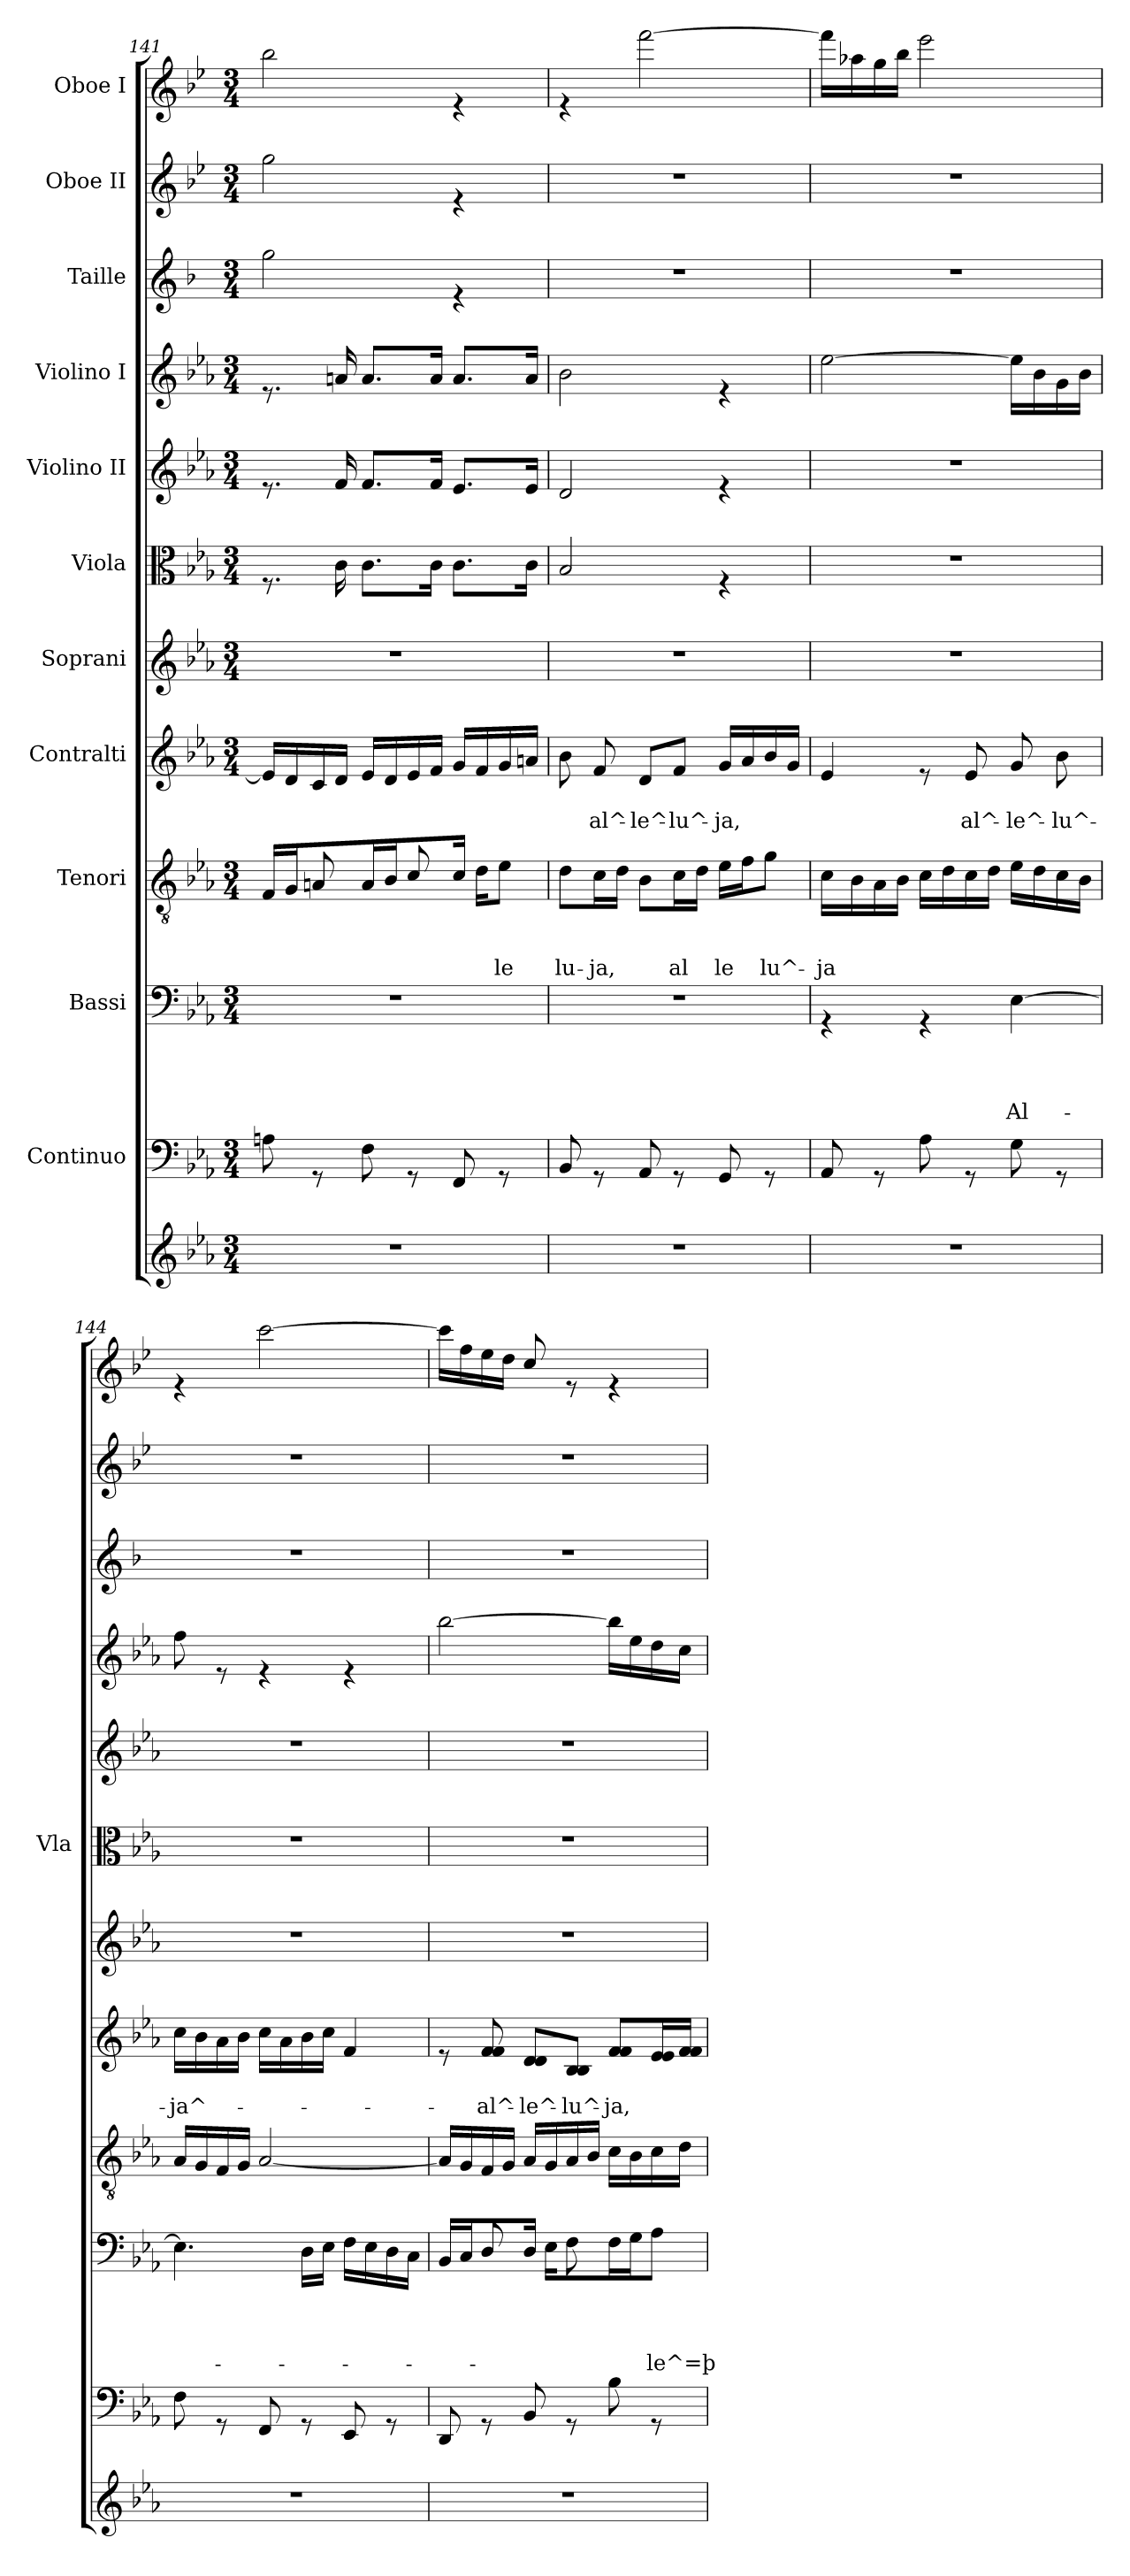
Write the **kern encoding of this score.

**kern	**kern	**kern	**text	**text	**text	**text	**kern	**text	**text	**text	**kern	**text	**text	**kern	**kern	**kern	**kern	**kern	**kern	**kern
*part12	*part11	*part10	*part10	*part10	*part10	*part10	*part9	*part9	*part9	*part9	*part8	*part8	*part8	*part7	*part6	*part5	*part4	*part3	*part2	*part1
*staff12	*staff11	*staff10	*staff10	*staff10	*staff10	*staff10	*staff9	*staff9	*staff9	*staff9	*staff8	*staff8	*staff8	*staff7	*staff6	*staff5	*staff4	*staff3	*staff2	*staff1
*	*I"Continuo	*I"Bassi	*	*	*	*	*I"Tenori	*	*	*	*I"Contralti	*	*	*I"Soprani	*I"Viola	*I"Violino II	*I"Violino I	*I"Taille	*I"Oboe II	*I"Oboe I
*	*	*	*	*	*	*	*	*	*	*	*	*	*	*	*I'Vla	*	*	*	*	*
*clefG2	*clefF4	*clefF4	*	*	*	*	*clefGv2	*	*	*	*clefG2	*	*	*clefG2	*clefC3	*clefG2	*clefG2	*clefG2	*clefG2	*clefG2
*	*	*	*	*	*	*	*	*	*	*	*	*	*	*	*	*	*	*ITrd4c7	*ITrd4c7	*ITrd4c7
*k[b-e-a-]	*k[b-e-a-]	*k[b-e-a-]	*	*	*	*	*k[b-e-a-]	*	*	*	*k[b-e-a-]	*	*	*k[b-e-a-]	*k[b-e-a-]	*k[b-e-a-]	*k[b-e-a-]	*k[b-e-]	*k[b-e-a-]	*k[b-e-a-]
*E-:	*E-:	*E-:	*	*	*	*	*E-:	*	*	*	*E-:	*	*	*E-:	*E-:	*E-:	*E-:	*B-:	*E-:	*E-:
*M3/4	*M3/4	*M3/4	*	*	*	*	*M3/4	*	*	*	*M3/4	*	*	*M3/4	*M3/4	*M3/4	*M3/4	*M3/4	*M3/4	*M3/4
=141	=141	=141	=141	=141	=141	=141	=141	=141	=141	=141	=141	=141	=141	=141	=141	=141	=141	=141	=141	=141
*	*	*	*	*	*	*	*^	*	*	*	*	*	*	*	*	*	*	*	*	*
2.r	8An\	2.r	.	.	.	.	16F/LL	8ryy	.	.	.	16e-/LL]	.	.	2.r	8.rF	8.re	8.re	2cc\	2cc\	2ee-\
.	.	.	.	.	.	.	16G/	.	.	.	.	16d/	.	.	.	.	.	.	.	.	.
.	8rGG	.	.	.	.	.	8ryy	8An/	.	.	.	16c/	.	.	.	.	.	.	.	.	.
.	.	.	.	.	.	.	.	.	.	.	.	16d/JJ	.	.	.	16c\	16f/	16an/	.	.	.
.	8F\	.	.	.	.	.	16A/	8ryy	.	.	.	16e-/LL	.	.	.	8.c\L	8.f/L	8.a/L	.	.	.
.	.	.	.	.	.	.	16B-/	.	.	.	.	16d/	.	.	.	.	.	.	.	.	.
.	8rGG	.	.	.	.	.	8ryy	8c/	.	.	.	16e-/	.	.	.	.	.	.	.	.	.
.	.	.	.	.	.	.	.	.	.	.	.	16f/JJ	.	.	.	16c\Jk	16f/Jk	16a/Jk	.	.	.
.	8FF/	.	.	.	.	.	16c/JJ	16ryy	.	.	.	16g/LL	.	.	.	8.c\L	8.e-/L	8.a/L	4re	4re	4re
.	.	.	.	.	.	.	8.ryy	16d\KL	.	.	.	16f/	.	.	.	.	.	.	.	.	.
!	!	!	!	!	!	!	!	!	!	!	!LO:LY:b	!	!	!	!	!	!	!	!	!	!
.	8rGG	.	.	.	.	.	.	8e-\J	.	.	-le-	16g/	.	.	.	.	.	.	.	.	.
.	.	.	.	.	.	.	.	.	.	.	.	16an/JJ	.	.	.	16c\Jk	16e-/Jk	16a/Jk	.	.	.
*	*	*	*	*	*	*	*v	*v	*	*	*	*	*	*	*	*	*	*	*	*	*
=142	=142	=142	=142	=142	=142	=142	=142	=142	=142	=142	=142	=142	=142	=142	=142	=142	=142	=142	=142	=142
!	!	!	!	!	!	!	!	!	!	!LO:LY:b	!	!	!	!	!	!	!	!	!	!
2.r	8BB-/	2.r	.	.	.	.	8d\L	.	.	-lu-	8b-\	.	.	2.r	2B-/	2d/	2b-\	2.r	2.r	4re
!	!	!	!	!	!	!	!	!	!	!LO:LY:b	!	!	!LO:LY:b	!	!	!	!	!	!	!
.	8rGG	.	.	.	.	.	16c\L	.	.	-ja,	8f/	.	al^-	.	.	.	.	.	.	.
.	.	.	.	.	.	.	16d\JJ	.	.	.	.	.	.	.	.	.	.	.	.	.
!	!	!	!	!	!	!	!	!	!	!	!	!	!LO:LY:b	!	!	!	!	!	!	!
.	8AA-/	.	.	.	.	.	8B-\L	.	.	.	8d/L	.	-le^-	.	.	.	.	.	.	[2bb-\
!	!	!	!	!	!	!	!	!	!	!LO:LY:b	!	!	!LO:LY:b	!	!	!	!	!	!	!
.	8rGG	.	.	.	.	.	16c\L	.	.	al	8f/J	.	-lu^-	.	.	.	.	.	.	.
.	.	.	.	.	.	.	16d\JJ	.	.	.	.	.	.	.	.	.	.	.	.	.
!	!	!	!	!	!	!	!	!	!	!LO:LY:b	!	!	!LO:LY:b	!	!	!	!	!	!	!
.	8GG/	.	.	.	.	.	16e-\LL	.	.	le	16g/LL	.	-ja,	.	4rF	4re	4re	.	.	.
.	.	.	.	.	.	.	16f\J	.	.	.	16a-i/	.	.	.	.	.	.	.	.	.
!	!	!	!	!	!	!	!	!	!	!LO:LY:b	!	!	!	!	!	!	!	!	!	!
.	8rGG	.	.	.	.	.	8g\J	.	.	lu^-	16b-/	.	.	.	.	.	.	.	.	.
.	.	.	.	.	.	.	.	.	.	.	16g/JJ	.	.	.	.	.	.	.	.	.
!!LO:LB:g=z
=143	=143	=143	=143	=143	=143	=143	=143	=143	=143	=143	=143	=143	=143	=143	=143	=143	=143	=143	=143	=143
!	!	!	!	!	!	!	!	!	!	!LO:LY:b	!	!	!	!	!	!	!	!	!	!
2.r	8AA-/	4rGG	.	.	.	.	16c\LL	.	.	-ja	4e-/	.	.	2.r	2.r	2.r	[2ee-\	2.r	2.r	16bb-\LL]
.	.	.	.	.	.	.	16B-\	.	.	.	.	.	.	.	.	.	.	.	.	16dd-X\
.	8rGG	.	.	.	.	.	16A-\	.	.	.	.	.	.	.	.	.	.	.	.	16cc\
.	.	.	.	.	.	.	16B-\JJ	.	.	.	.	.	.	.	.	.	.	.	.	16ee-\JJ
.	8A-\	4rGG	.	.	.	.	16c\LL	.	.	.	8re	.	.	.	.	.	.	.	.	2aa-\
.	.	.	.	.	.	.	16d\	.	.	.	.	.	.	.	.	.	.	.	.	.
!	!	!	!	!	!	!	!	!	!	!	!	!	!LO:LY:b	!	!	!	!	!	!	!
.	8rGG	.	.	.	.	.	16c\	.	.	.	8e-/	.	al^-	.	.	.	.	.	.	.
.	.	.	.	.	.	.	16d\JJ	.	.	.	.	.	.	.	.	.	.	.	.	.
!	!	!	!	!	!	!LO:LY:b	!	!	!	!	!	!	!LO:LY:b	!	!	!	!	!	!	!
.	8G\	[>4E-\	.	.	.	Al-	16e-\LL	.	.	.	8g/	.	-le^-	.	.	.	16ee-\LL]	.	.	.
.	.	.	.	.	.	.	16d\	.	.	.	.	.	.	.	.	.	16b-\	.	.	.
!	!	!	!	!	!	!	!	!	!	!	!	!	!LO:LY:b	!	!	!	!	!	!	!
.	8rGG	.	.	.	.	.	16c\	.	.	.	8b-\	.	-lu^-	.	.	.	16g\	.	.	.
.	.	.	.	.	.	.	16B-\JJ	.	.	.	.	.	.	.	.	.	16b-\JJ	.	.	.
=144	=144	=144	=144	=144	=144	=144	=144	=144	=144	=144	=144	=144	=144	=144	=144	=144	=144	=144	=144	=144
!	!	!	!	!	!	!	!	!	!	!	!	!	!LO:LY:b	!	!	!	!	!	!	!
2.r	8F\	4.E-\]	.	.	.	.	16A-/LL	.	.	.	16cc\LL	.	-ja^-	2.r	2.r	2.r	8ff\	2.r	2.r	4re
.	.	.	.	.	.	.	16G/	.	.	.	16b-\	.	.	.	.	.	.	.	.	.
.	8rGG	.	.	.	.	.	16F/	.	.	.	16a-\	.	.	.	.	.	8re	.	.	.
.	.	.	.	.	.	.	16G/JJ	.	.	.	16b-\JJ	.	.	.	.	.	.	.	.	.
.	8FF/	.	.	.	.	.	[<2A-/	.	.	.	16cc\LL	.	.	.	.	.	4re	.	.	[2ff\
.	.	.	.	.	.	.	.	.	.	.	16a-\	.	.	.	.	.	.	.	.	.
.	8rGG	16D\LL	.	.	.	.	.	.	.	.	16b-\	.	.	.	.	.	.	.	.	.
.	.	16E-\JJ	.	.	.	.	.	.	.	.	16cc\JJ	.	.	.	.	.	.	.	.	.
.	8EE-/	16F\LL	.	.	.	.	.	.	.	.	4f/	.	.	.	.	.	4re	.	.	.
.	.	16E-\	.	.	.	.	.	.	.	.	.	.	.	.	.	.	.	.	.	.
.	8rGG	16D\	.	.	.	.	.	.	.	.	.	.	.	.	.	.	.	.	.	.
.	.	16C\JJ	.	.	.	.	.	.	.	.	.	.	.	.	.	.	.	.	.	.
!!LO:PB:g=z
=145	=145	=145	=145	=145	=145	=145	=145	=145	=145	=145	=145	=145	=145	=145	=145	=145	=145	=145	=145	=145
*	*	*^	*	*	*	*	*	*	*	*	*	*	*	*	*	*	*	*	*	*
*	*	*	*^	*	*	*	*	*	*	*	*	*	*	*	*	*	*	*	*	*	*
2.r	8DD/	16BB-/LL	8ryy	4.ryy	.	.	.	.	16A-/LL]	.	.	.	8re	.	.	2.r	2.r	2.r	[2bb-\	2.r	2.r	16ff\LL]
.	.	16C/	.	.	.	.	.	.	16G/	.	.	.	.	.	.	.	.	.	.	.	.	16b-\
!	!	!	!	!	!	!	!	!	!	!	!	!	!	!	!LO:LY:b	!	!	!	!	!	!	!
.	8rGG	8ryy	8D/	.	.	.	.	.	16F/	.	.	.	8f/ 8f/	.	-al^-	.	.	.	.	.	.	16a-\
.	.	.	.	.	.	.	.	.	16G/JJ	.	.	.	.	.	.	.	.	.	.	.	.	16g\JJ
!	!	!	!	!	!	!	!	!	!	!	!	!	!	!	!LO:LY:b	!	!	!	!	!	!	!
.	8BB-/	16D/JJ	16ryy	.	.	.	.	.	16A-/LL	.	.	.	8d/ 8d/L	.	-le^-	.	.	.	.	.	.	8f/
.	.	4..ryy	16E-\LL	.	.	.	.	.	16G/	.	.	.	.	.	.	.	.	.	.	.	.	.
!	!	!	!	!	!	!	!	!	!	!	!	!	!	!	!LO:LY:b	!	!	!	!	!	!	!
.	8rGG	.	8ryy	8F\	.	.	.	.	16A-/	.	.	.	8B-/ 8B-/J	.	-lu^-	.	.	.	.	.	.	8re
.	.	.	.	.	.	.	.	.	16B-/JJ	.	.	.	.	.	.	.	.	.	.	.	.	.
!	!	!	!	!	!	!	!	!	!	!	!	!	!	!	!LO:LY:b	!	!	!	!	!	!	!
.	8B-\	.	16F\	4ryy	.	.	.	.	16c\LL	.	.	.	8f/ 8f/L	.	-ja,	.	.	.	16bb-\LL]	.	.	4re
.	.	.	16G\J	.	.	.	.	.	16B-\	.	.	.	.	.	.	.	.	.	16ee-\	.	.	.
!	!	!	!	!	!	!	!	!LO:LY:b	!	!	!	!	!	!	!	!	!	!	!	!	!	!
.	8rGG	.	8A-\J	.	.	.	.	-le^=þ	16c\	.	.	.	16e-/ 16e-/L	.	.	.	.	.	16dd\	.	.	.
.	.	.	.	.	.	.	.	.	16d\JJ	.	.	.	16f/ 16f/JJ	.	.	.	.	.	16cc\JJ	.	.	.
*	*	*v	*v	*v	*	*	*	*	*	*	*	*	*	*	*	*	*	*	*	*	*	*
=	=	=	=	=	=	=	=	=	=	=	=	=	=	=	=	=	=	=	=	=
*-	*-	*-	*-	*-	*-	*-	*-	*-	*-	*-	*-	*-	*-	*-	*-	*-	*-	*-	*-	*-
